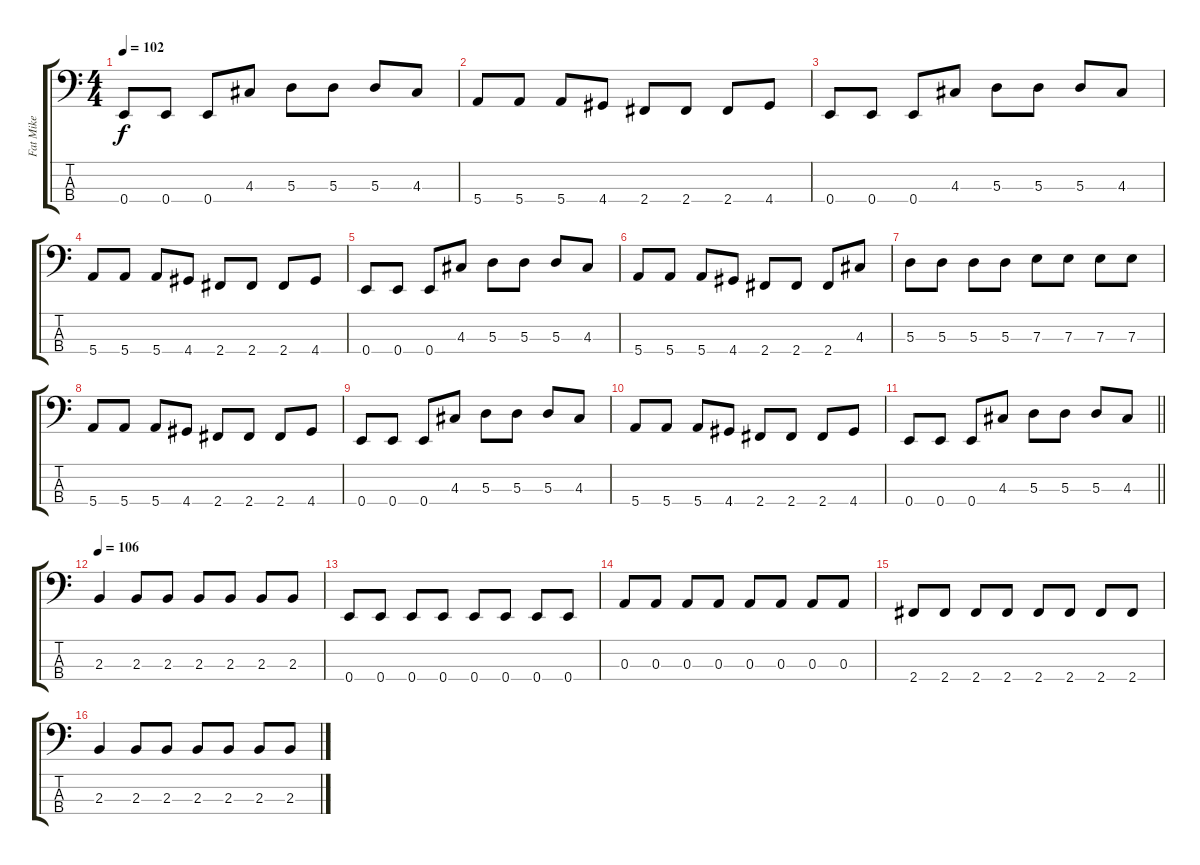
\track ("Fat Mike" "Fat Mike") {instrument electricbasspick}
\staff {score tabs}
\tuning (G2 D2 A1 E1) {hide}
\ts (4 4)
\tempo 102
\clef f4
\ks c
0.4.8{dy f} 0.4.8 0.4.8 4.3.8 5.3.8 5.3.8 5.3.8 4.3.8 |
5.4.8 5.4.8 5.4.8 4.4.8 2.4.8 2.4.8 2.4.8 4.4.8 |
0.4.8 0.4.8 0.4.8 4.3.8 5.3.8 5.3.8 5.3.8 4.3.8 |
5.4.8 5.4.8 5.4.8 4.4.8 2.4.8 2.4.8 2.4.8 4.4.8 |
0.4.8 0.4.8 0.4.8 4.3.8 5.3.8 5.3.8 5.3.8 4.3.8 |
5.4.8 5.4.8 5.4.8 4.4.8 2.4.8 2.4.8 2.4.8 4.3.8 |
5.3.8 5.3.8 5.3.8 5.3.8 7.3.8 7.3.8 7.3.8 7.3.8 |
5.4.8 5.4.8 5.4.8 4.4.8 2.4.8 2.4.8 2.4.8 4.4.8 |
0.4.8 0.4.8 0.4.8 4.3.8 5.3.8 5.3.8 5.3.8 4.3.8 |
5.4.8 5.4.8 5.4.8 4.4.8 2.4.8 2.4.8 2.4.8 4.4.8 |
\barLineRight lightlight
0.4.8 0.4.8 0.4.8 4.3.8 5.3.8 5.3.8 5.3.8 4.3.8 |
\section ("" "")
\tempo 106
2.3.4 2.3.8 2.3.8 2.3.8 2.3.8 2.3.8 2.3.8 |
0.4.8 0.4.8 0.4.8 0.4.8 0.4.8 0.4.8 0.4.8 0.4.8 |
0.3.8 0.3.8 0.3.8 0.3.8 0.3.8 0.3.8 0.3.8 0.3.8 |
2.4.8 2.4.8 2.4.8 2.4.8 2.4.8 2.4.8 2.4.8 2.4.8 |
2.3.4 2.3.8 2.3.8 2.3.8 2.3.8 2.3.8 2.3.8
